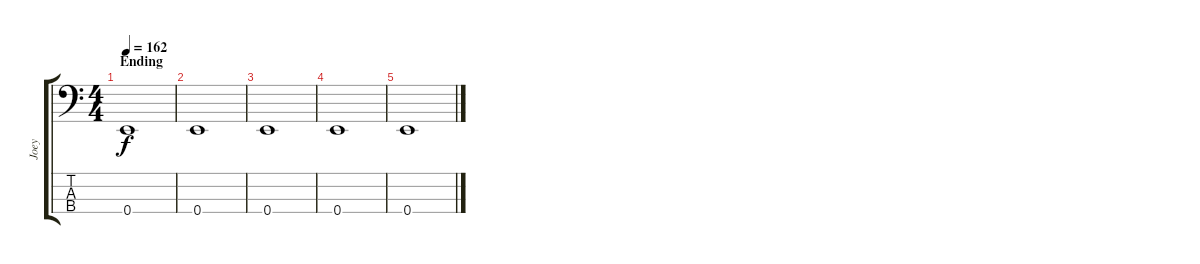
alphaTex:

\track ("Joey" "Joey") {instrument electricbasspick}
\staff {score tabs}
\tuning (G2 D2 A1 E1) {hide}
\ts (4 4)
\section ("" "Ending")
\tempo 162
\clef f4
\ks c
0.4.1{dy f} |
0.4.1 |
0.4.1 |
0.4.1 |
0.4.1
